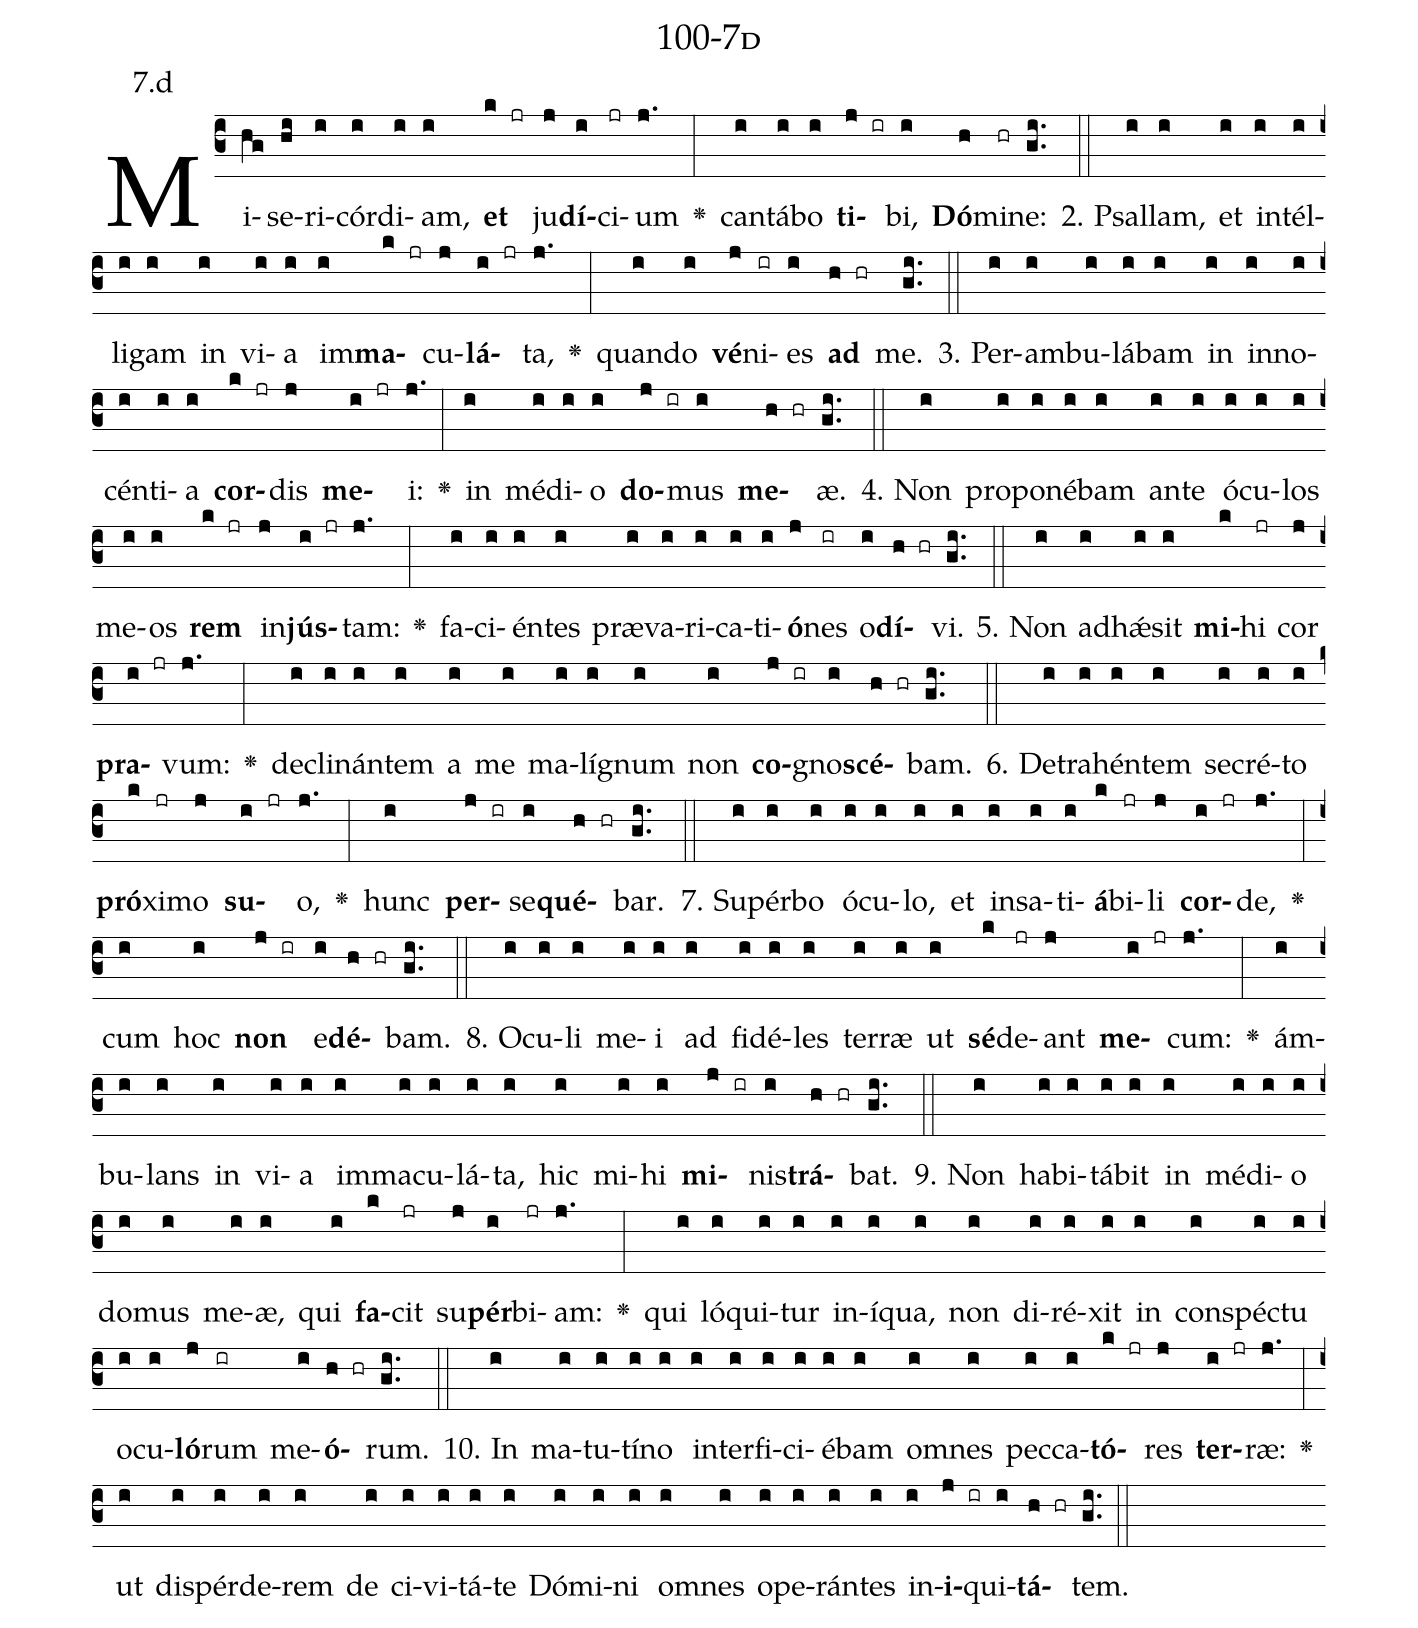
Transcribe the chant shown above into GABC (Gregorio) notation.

name: 100-7d;
annotation: 7.d;
%%
(c3)Mi(hg)se(hi)ri(i)cór(i)di(i)am,(i) <b>et</b>(k jr) ju(j)<b>dí</b>(i)ci(jr)um(j.) <v>\greheightstar</v>(:) can(i)tá(i)bo(i) <b>ti</b>(j ir)bi,(i) <b>Dó</b>(h)mi(hr)ne:(gi..) (::)
2. Psal(i)lam,(i) et(i) in(i)tél(i)li(i)gam(i) in(i) vi(i)a(i) im(i)<b>ma</b>(k jr)cu(j)<b>lá</b>(i jr)ta,(j.) <v>\greheightstar</v>(:) quan(i)do(i) <b>vé</b>(j)ni(ir)es(i) <b>ad</b>(h hr) me.(gi..) (::)
3. Per(i)am(i)bu(i)lá(i)bam(i) in(i) in(i)no(i)cén(i)ti(i)a(i) <b>cor</b>(k jr)dis(j) <b>me</b>(i jr)i:(j.) <v>\greheightstar</v>(:) in(i) mé(i)di(i)o(i) <b>do</b>(j ir)mus(i) <b>me</b>(h hr)æ.(gi..) (::)
4. Non(i) pro(i)po(i)né(i)bam(i) an(i)te(i) ó(i)cu(i)los(i) me(i)os(i) <b>rem</b>(k jr) in(j)<b>jús</b>(i jr)tam:(j.) <v>\greheightstar</v>(:) fa(i)ci(i)én(i)tes(i) præ(i)va(i)ri(i)ca(i)ti(i)<b>ó</b>(j)nes(ir) o(i)<b>dí</b>(h hr)vi.(gi..) (::)
5. Non(i) ad(i)hǽ(i)sit(i) <b>mi</b>(k)hi(jr) cor(j) <b>pra</b>(i jr)vum:(j.) <v>\greheightstar</v>(:) de(i)cli(i)nán(i)tem(i) a(i) me(i) ma(i)lí(i)gnum(i) non(i) <b>co</b>(j ir)gno(i)<b>scé</b>(h hr)bam.(gi..) (::)
6. De(i)tra(i)hén(i)tem(i) se(i)cré(i)to(i) <b>pró</b>(k)xi(jr)mo(j) <b>su</b>(i jr)o,(j.) <v>\greheightstar</v>(:) hunc(i) <b>per</b>(j ir)se(i)<b>qué</b>(h hr)bar.(gi..) (::)
7. Su(i)pér(i)bo(i) ó(i)cu(i)lo,(i) et(i) in(i)sa(i)ti(i)<b>á</b>(k)bi(jr)li(j) <b>cor</b>(i jr)de,(j.) <v>\greheightstar</v>(:) cum(i) hoc(i) <b>non</b>(j ir) e(i)<b>dé</b>(h hr)bam.(gi..) (::)
8. O(i)cu(i)li(i) me(i)i(i) ad(i) fi(i)dé(i)les(i) ter(i)ræ(i) ut(i) <b>sé</b>(k)de(jr)ant(j) <b>me</b>(i jr)cum:(j.) <v>\greheightstar</v>(:) ám(i)bu(i)lans(i) in(i) vi(i)a(i) im(i)ma(i)cu(i)lá(i)ta,(i) hic(i) mi(i)hi(i) <b>mi</b>(j ir)nis(i)<b>trá</b>(h hr)bat.(gi..) (::)
9. Non(i) ha(i)bi(i)tá(i)bit(i) in(i) mé(i)di(i)o(i) do(i)mus(i) me(i)æ,(i) qui(i) <b>fa</b>(k)cit(jr) su(j)<b>pér</b>(i)bi(jr)am:(j.) <v>\greheightstar</v>(:) qui(i) ló(i)qui(i)tur(i) in(i)í(i)qua,(i) non(i) di(i)ré(i)xit(i) in(i) con(i)spéc(i)tu(i) o(i)cu(i)<b>ló</b>(j)rum(ir) me(i)<b>ó</b>(h hr)rum.(gi..) (::)
10. In(i) ma(i)tu(i)tí(i)no(i) in(i)ter(i)fi(i)ci(i)é(i)bam(i) om(i)nes(i) pec(i)ca(i)<b>tó</b>(k jr)res(j) <b>ter</b>(i jr)ræ:(j.) <v>\greheightstar</v>(:) ut(i) dis(i)pér(i)de(i)rem(i) de(i) ci(i)vi(i)tá(i)te(i) Dó(i)mi(i)ni(i) om(i)nes(i) o(i)pe(i)rán(i)tes(i) in(i)<b>i</b>(j ir)qui(i)<b>tá</b>(h hr)tem.(gi..) (::)
